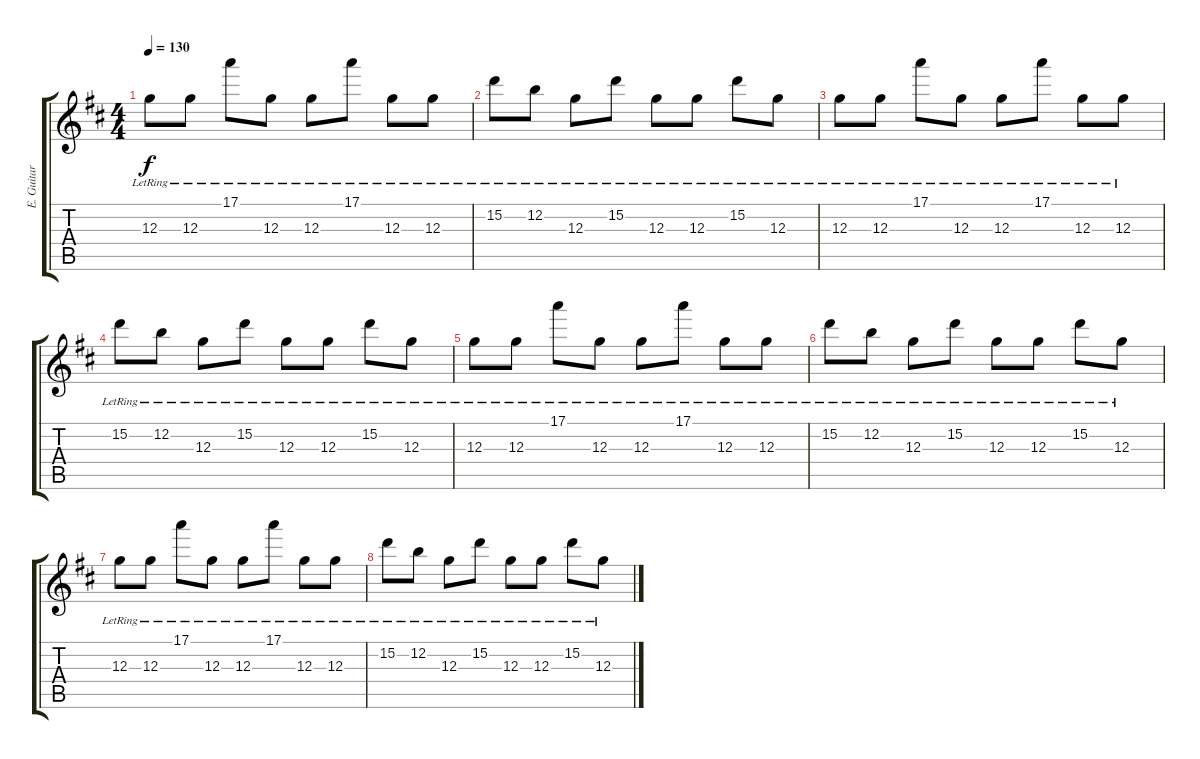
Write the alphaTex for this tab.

\track ("E. Guitar I" "E. Guitar ") {instrument electricguitarclean}
\staff {score tabs}
\tuning (E4 B3 G3 D3 A2 E2) {hide}
\ts (4 4)
\tempo 130
\clef g2
\ks d
12.3{lr}.8{dy f} 12.3{lr}.8 17.1{lr}.8 12.3{lr}.8 12.3{lr}.8 17.1{lr}.8 12.3{lr}.8 12.3{lr}.8 |
15.2{lr}.8 12.2{lr}.8 12.3{lr}.8 15.2{lr}.8 12.3{lr}.8 12.3{lr}.8 15.2{lr}.8 12.3{lr}.8 |
12.3{lr}.8 12.3{lr}.8 17.1{lr}.8 12.3{lr}.8 12.3{lr}.8 17.1{lr}.8 12.3{lr}.8 12.3{lr}.8 |
15.2{lr}.8 12.2{lr}.8 12.3{lr}.8 15.2{lr}.8 12.3{lr}.8 12.3{lr}.8 15.2{lr}.8 12.3{lr}.8 |
12.3{lr}.8 12.3{lr}.8 17.1{lr}.8 12.3{lr}.8 12.3{lr}.8 17.1{lr}.8 12.3{lr}.8 12.3{lr}.8 |
15.2{lr}.8 12.2{lr}.8 12.3{lr}.8 15.2{lr}.8 12.3{lr}.8 12.3{lr}.8 15.2{lr}.8 12.3{lr}.8 |
12.3{lr}.8 12.3{lr}.8 17.1{lr}.8 12.3{lr}.8 12.3{lr}.8 17.1{lr}.8 12.3{lr}.8 12.3{lr}.8 |
15.2{lr}.8 12.2{lr}.8 12.3{lr}.8 15.2{lr}.8 12.3{lr}.8 12.3{lr}.8 15.2{lr}.8 12.3{lr}.8
